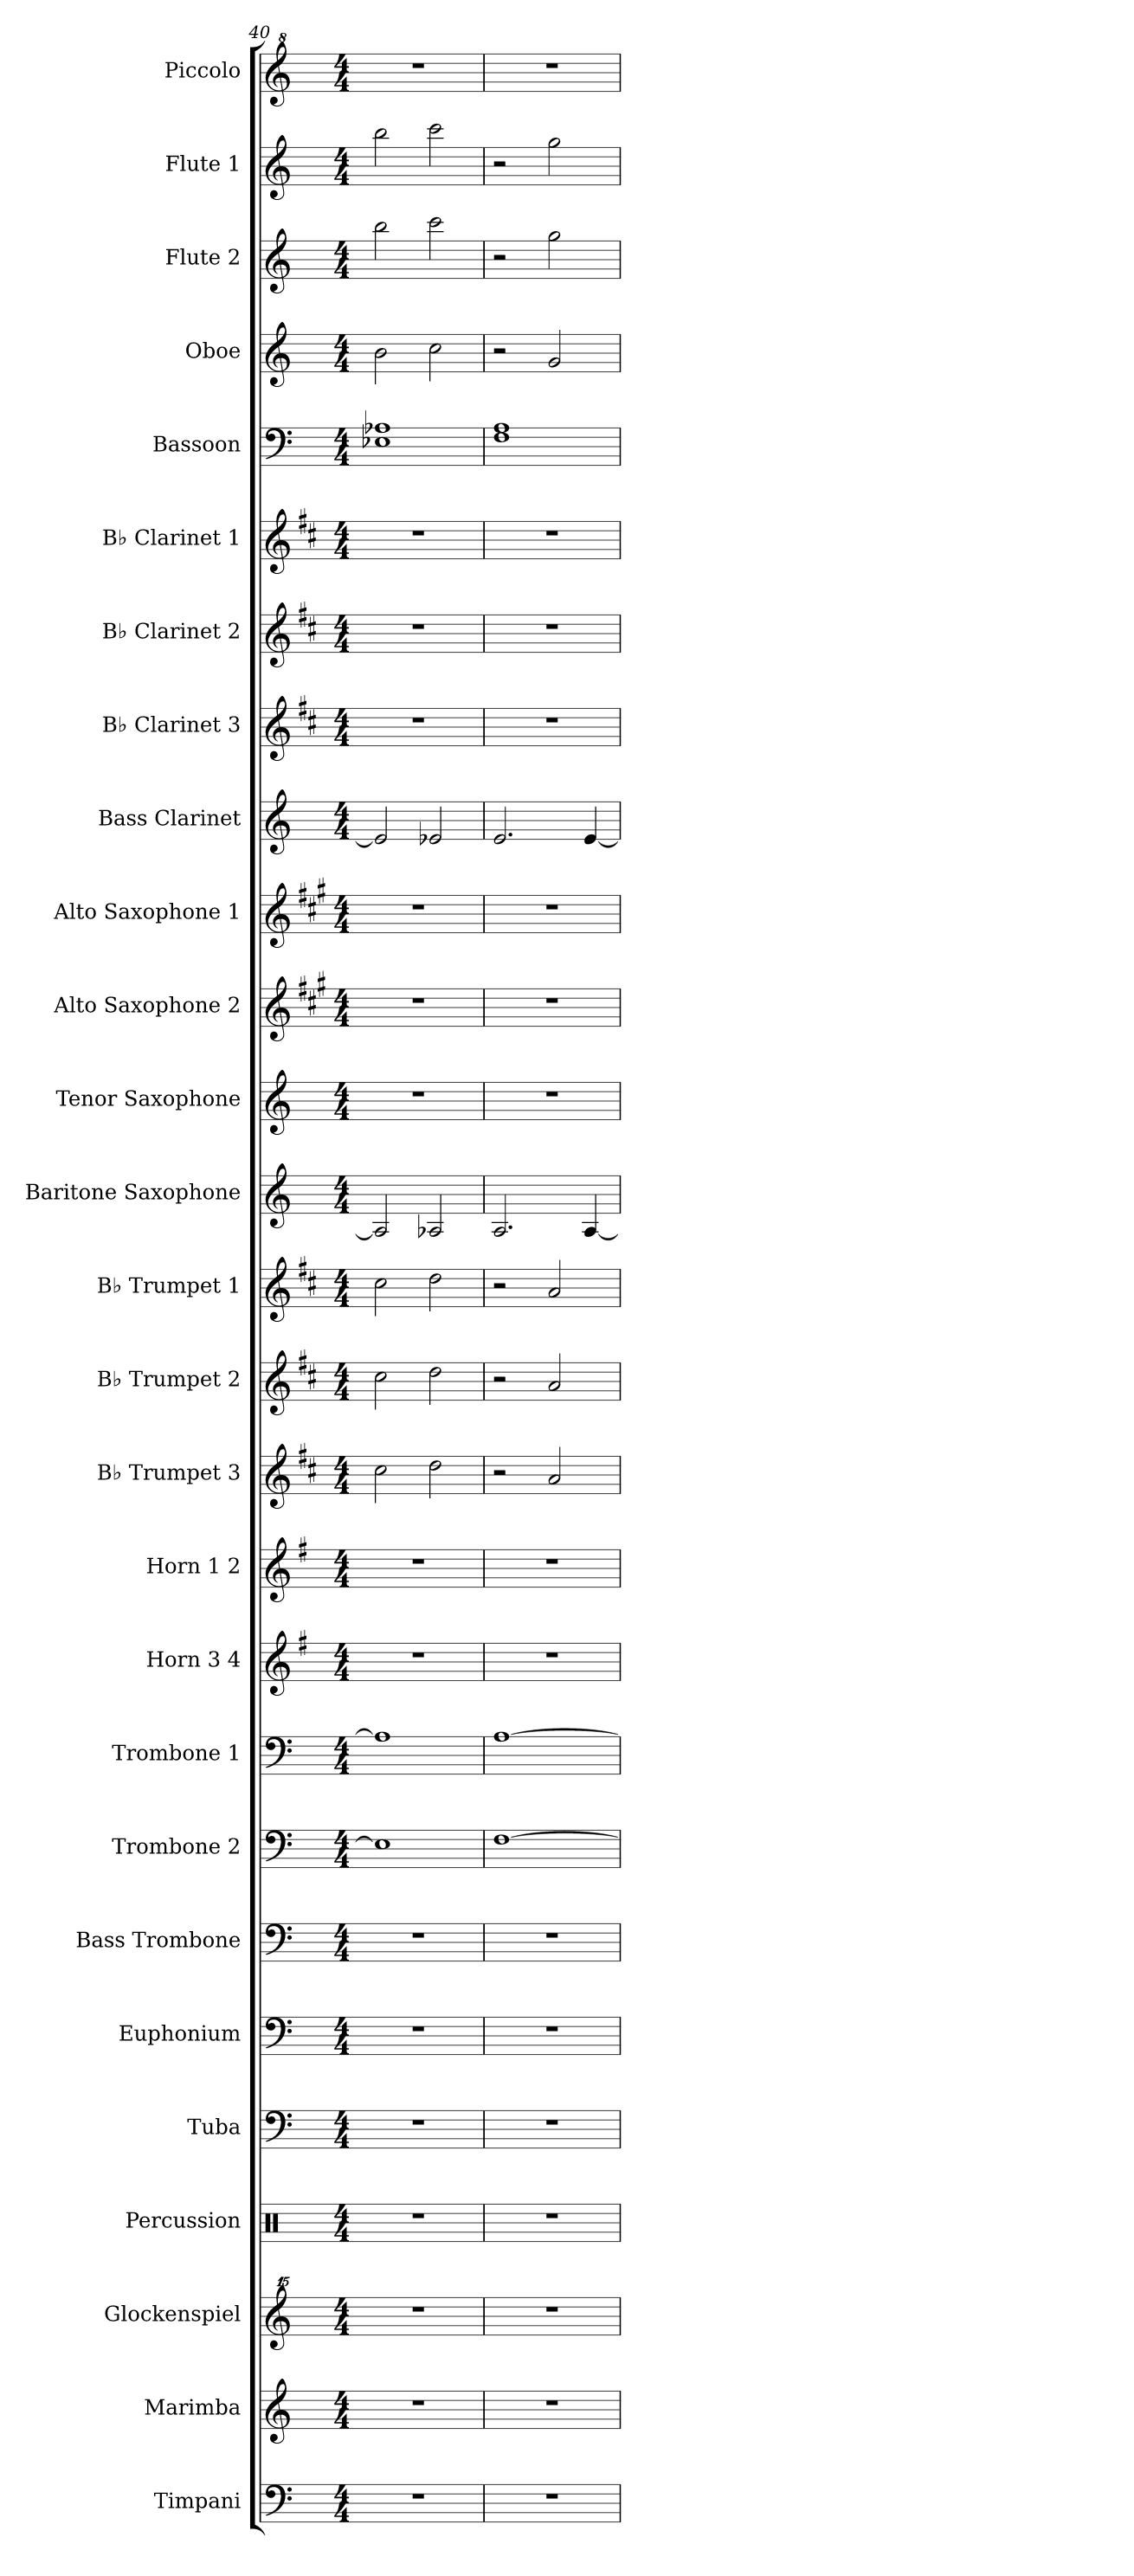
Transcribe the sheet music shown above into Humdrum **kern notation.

**kern	**kern	**kern	**kern	**kern	**kern	**kern	**kern	**kern	**kern	**kern	**kern	**kern	**kern	**kern	**kern	**kern	**kern	**kern	**kern	**kern	**kern	**kern	**kern	**kern	**kern	**kern
*part27	*part26	*part25	*part24	*part23	*part22	*part21	*part20	*part19	*part18	*part17	*part16	*part15	*part14	*part13	*part12	*part11	*part10	*part9	*part8	*part7	*part6	*part5	*part4	*part3	*part2	*part1
*staff27	*staff26	*staff25	*staff24	*staff23	*staff22	*staff21	*staff20	*staff19	*staff18	*staff17	*staff16	*staff15	*staff14	*staff13	*staff12	*staff11	*staff10	*staff9	*staff8	*staff7	*staff6	*staff5	*staff4	*staff3	*staff2	*staff1
*I"Timpani	*I"Marimba	*I"Glockenspiel	*I"Percussion	*I"Tuba	*I"Euphonium	*I"Bass Trombone	*I"Trombone 2	*I"Trombone 1	*I"Horn 3 4	*I"Horn 1 2	*I"B♭ Trumpet 3	*I"B♭ Trumpet 2	*I"B♭ Trumpet 1	*I"Baritone Saxophone	*I"Tenor Saxophone	*I"Alto Saxophone 2	*I"Alto Saxophone 1	*I"Bass Clarinet	*I"B♭ Clarinet 3	*I"B♭ Clarinet 2	*I"B♭ Clarinet 1	*I"Bassoon	*I"Oboe	*I"Flute 2	*I"Flute 1	*I"Piccolo
*I'Timp.	*I'Mrm.	*I'Glk.	*I'Perc.	*I'Tu.	*I'Eu.	*I'B. Trb.	*I'Trb. 2	*I'Trb. 1	*I'Hn. 3 4	*I'Hn. 1 2	*I'Tpt. 3	*I'Tpt. 2	*I'Tpt. 1	*I'Bar. Sax.	*I'T. Sax.	*I'A. Sax. 2	*I'A. Sax. 1	*I'B. Cl.	*I'B♭ Cl. 3	*I'B♭ Cl. 2	*I'B♭ Cl. 1	*I'Bsn.	*I'Ob.	*I'Fl. 2	*I'Fl. 1	*I'Picc.
*clefF4	*clefG2	*clefG^^2	*clefX	*clefF4	*clefF4	*clefF4	*clefF4	*clefF4	*clefG2	*clefG2	*clefG2	*clefG2	*clefG2	*clefG2	*clefG2	*clefG2	*clefG2	*clefG2	*clefG2	*clefG2	*clefG2	*clefF4	*clefG2	*clefG2	*clefG2	*clefG^2
*	*	*	*	*	*	*	*	*	*ITrd4c7	*ITrd4c7	*ITrd1c2	*ITrd1c2	*ITrd1c2	*ITrd12c21	*ITrd8c14	*ITrd5c9	*ITrd5c9	*ITrd8c14	*ITrd1c2	*ITrd1c2	*ITrd1c2	*	*	*	*	*ITrd-7c-12
*k[]	*k[]	*k[]	*k[]	*k[]	*k[]	*k[]	*k[]	*k[]	*k[]	*k[]	*k[]	*k[]	*k[]	*k[]	*k[]	*k[]	*k[]	*k[]	*k[]	*k[]	*k[]	*k[]	*k[]	*k[]	*k[]	*k[]
*C:	*C:	*C:	*C:	*C:	*C:	*C:	*C:	*C:	*C:	*C:	*C:	*C:	*C:	*C:	*C:	*C:	*C:	*C:	*C:	*C:	*C:	*C:	*C:	*C:	*C:	*C:
*M4/4	*M4/4	*M4/4	*M4/4	*M4/4	*M4/4	*M4/4	*M4/4	*M4/4	*M4/4	*M4/4	*M4/4	*M4/4	*M4/4	*M4/4	*M4/4	*M4/4	*M4/4	*M4/4	*M4/4	*M4/4	*M4/4	*M4/4	*M4/4	*M4/4	*M4/4	*M4/4
=40	=40	=40	=40	=40	=40	=40	=40	=40	=40	=40	=40	=40	=40	=40	=40	=40	=40	=40	=40	=40	=40	=40	=40	=40	=40	=40
1r	1r	1r	1r	1r	1r	1r	1E-]	1A-]	1r	1r	2b\	2b\	2b\	2AA-/]	1r	1r	1r	2E-/]	1r	1r	1r	1E-X 1A-X	2b\	2bb\	2bb\	1r
.	.	.	.	.	.	.	.	.	.	.	2cc\	2cc\	2cc\	2AA-X/	.	.	.	2E-X/	.	.	.	.	2cc\	2ccc\	2ccc\	.
=41	=41	=41	=41	=41	=41	=41	=41	=41	=41	=41	=41	=41	=41	=41	=41	=41	=41	=41	=41	=41	=41	=41	=41	=41	=41	=41
1r	1r	1r	1r	1r	1r	1r	[1F	[1A	1r	1r	2r	2r	2r	2.AA/	1r	1r	1r	2.E/	1r	1r	1r	1F 1A	2r	2r	2r	1r
.	.	.	.	.	.	.	.	.	.	.	2g/	2g/	2g/	.	.	.	.	.	.	.	.	.	2g/	2gg\	2gg\	.
.	.	.	.	.	.	.	.	.	.	.	.	.	.	[4AA/	.	.	.	[4E/	.	.	.	.	.	.	.	.
=	=	=	=	=	=	=	=	=	=	=	=	=	=	=	=	=	=	=	=	=	=	=	=	=	=	=
*-	*-	*-	*-	*-	*-	*-	*-	*-	*-	*-	*-	*-	*-	*-	*-	*-	*-	*-	*-	*-	*-	*-	*-	*-	*-	*-
